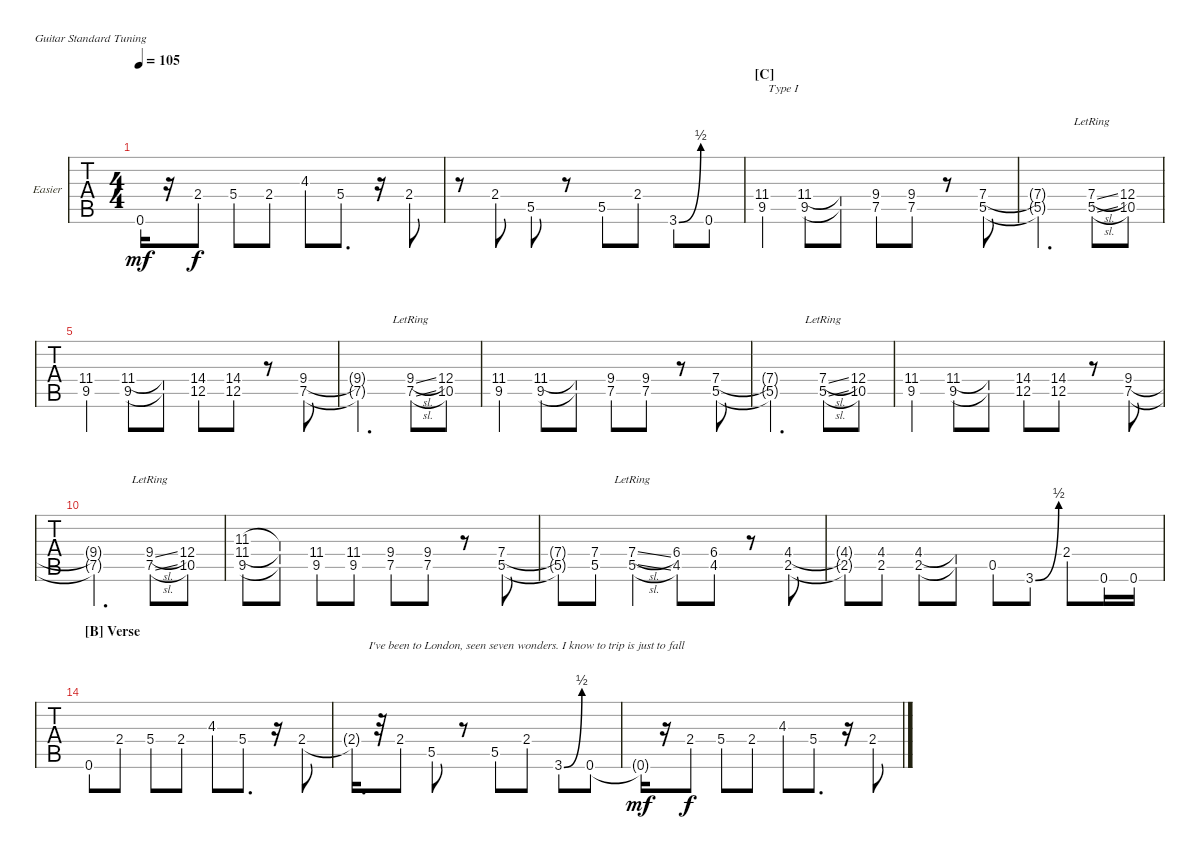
\bracketExtendMode nobrackets
\firstSystemTrackNameOrientation horizontal
\otherSystemsTrackNameOrientation horizontal
\defaultBarNumberDisplay FirstOfSystem
\track ("Guitar ver 1" "Easier") {instrument distortionguitar}
\staff {tabs}
\tuning (E4 B3 G3 D3 A2 E2)
\ts (4 4)
\tempo 105
\clef g2
\ks c
0.6{t}.16{dy mf} r.16 2.4.8{lyrics (0 "") lyrics (1 "") lyrics (2 "") lyrics (3 "") lyrics (4 "") dy f} 5.4.8{lyrics (0 "") lyrics (1 "") lyrics (2 "") lyrics (3 "") lyrics (4 "")} 2.4.8{lyrics (0 "") lyrics (1 "") lyrics (2 "") lyrics (3 "") lyrics (4 "")} 4.3.8{lyrics (0 "") lyrics (1 "") lyrics (2 "") lyrics (3 "") lyrics (4 "")} 5.4.8{d lyrics (0 "") lyrics (1 "") lyrics (2 "") lyrics (3 "") lyrics (4 "")} r.16 2.4.8{lyrics (0 "") lyrics (1 "") lyrics (2 "") lyrics (3 "") lyrics (4 "")} |
r.8{lyrics (0 "") lyrics (1 "") lyrics (2 "") lyrics (3 "") lyrics (4 "")} 2.4.8{lyrics (0 "") lyrics (1 "") lyrics (2 "") lyrics (3 "") lyrics (4 "")} 5.5.8{lyrics (0 "") lyrics (1 "") lyrics (2 "") lyrics (3 "") lyrics (4 "")} r.8 5.5.8{lyrics (0 "") lyrics (1 "") lyrics (2 "") lyrics (3 "") lyrics (4 "")} 2.4.8{lyrics (0 "") lyrics (1 "") lyrics (2 "") lyrics (3 "") lyrics (4 "")} 3.6{be (bend 0 0 28.799999999999997 2)}.8{lyrics (0 "") lyrics (1 "") lyrics (2 "") lyrics (3 "") lyrics (4 "")} 0.6.8{lyrics (0 "") lyrics (1 "") lyrics (2 "") lyrics (3 "") lyrics (4 "")} |
\section ("C" "")
(11.4 9.5).4{txt "  Type I" lyrics (0 "") lyrics (1 "") lyrics (2 "") lyrics (3 "") lyrics (4 "")} (11.4 9.5).8{lyrics (0 "") lyrics (1 "") lyrics (2 "") lyrics (3 "") lyrics (4 "")} (11.4{t} 9.5{t}).8{lyrics (0 "") lyrics (1 "") lyrics (2 "") lyrics (3 "") lyrics (4 "")} (9.4 7.5).8{lyrics (0 "") lyrics (1 "") lyrics (2 "") lyrics (3 "") lyrics (4 "")} (9.4 7.5).8{lyrics (0 "") lyrics (1 "") lyrics (2 "") lyrics (3 "") lyrics (4 "")} r.8 (7.4 5.5).8{lyrics (0 "") lyrics (1 "") lyrics (2 "") lyrics (3 "") lyrics (4 "")} |
(7.4{t} 5.5{t}).2{d lyrics (0 "") lyrics (1 "") lyrics (2 "") lyrics (3 "") lyrics (4 "")} (7.4{sl lr} 5.5{sl lr}).8{lyrics (0 "") lyrics (1 "") lyrics (2 "") lyrics (3 "") lyrics (4 "")} (12.4 10.5).8{lyrics (0 "") lyrics (1 "") lyrics (2 "") lyrics (3 "") lyrics (4 "")} |
(11.4 9.5).4{lyrics (0 "") lyrics (1 "") lyrics (2 "") lyrics (3 "") lyrics (4 "")} (11.4 9.5).8{lyrics (0 "") lyrics (1 "") lyrics (2 "") lyrics (3 "") lyrics (4 "")} (11.4{t} 9.5{t}).8{lyrics (0 "") lyrics (1 "") lyrics (2 "") lyrics (3 "") lyrics (4 "")} (14.4 12.5).8{lyrics (0 "") lyrics (1 "") lyrics (2 "") lyrics (3 "") lyrics (4 "")} (14.4 12.5).8{lyrics (0 "") lyrics (1 "") lyrics (2 "") lyrics (3 "") lyrics (4 "")} r.8 (9.4 7.5).8{lyrics (0 "") lyrics (1 "") lyrics (2 "") lyrics (3 "") lyrics (4 "")} |
(9.4{t} 7.5{t}).2{d lyrics (0 "") lyrics (1 "") lyrics (2 "") lyrics (3 "") lyrics (4 "")} (9.4{sl lr} 7.5{sl lr}).8{lyrics (0 "") lyrics (1 "") lyrics (2 "") lyrics (3 "") lyrics (4 "")} (12.4 10.5).8{lyrics (0 "") lyrics (1 "") lyrics (2 "") lyrics (3 "") lyrics (4 "")} |
(11.4 9.5).4{lyrics (0 "") lyrics (1 "") lyrics (2 "") lyrics (3 "") lyrics (4 "")} (11.4 9.5).8{lyrics (0 "") lyrics (1 "") lyrics (2 "") lyrics (3 "") lyrics (4 "")} (11.4{t} 9.5{t}).8{lyrics (0 "") lyrics (1 "") lyrics (2 "") lyrics (3 "") lyrics (4 "")} (9.4 7.5).8{lyrics (0 "") lyrics (1 "") lyrics (2 "") lyrics (3 "") lyrics (4 "")} (9.4 7.5).8{lyrics (0 "") lyrics (1 "") lyrics (2 "") lyrics (3 "") lyrics (4 "")} r.8 (7.4 5.5).8{lyrics (0 "") lyrics (1 "") lyrics (2 "") lyrics (3 "") lyrics (4 "")} |
(7.4{t} 5.5{t}).2{d lyrics (0 "") lyrics (1 "") lyrics (2 "") lyrics (3 "") lyrics (4 "")} (7.4{sl lr} 5.5{sl lr}).8{lyrics (0 "") lyrics (1 "") lyrics (2 "") lyrics (3 "") lyrics (4 "")} (12.4 10.5).8{lyrics (0 "") lyrics (1 "") lyrics (2 "") lyrics (3 "") lyrics (4 "")} |
(11.4 9.5).4{lyrics (0 "") lyrics (1 "") lyrics (2 "") lyrics (3 "") lyrics (4 "")} (11.4 9.5).8{lyrics (0 "") lyrics (1 "") lyrics (2 "") lyrics (3 "") lyrics (4 "")} (11.4{t} 9.5{t}).8{lyrics (0 "") lyrics (1 "") lyrics (2 "") lyrics (3 "") lyrics (4 "")} (14.4 12.5).8{lyrics (0 "") lyrics (1 "") lyrics (2 "") lyrics (3 "") lyrics (4 "")} (14.4 12.5).8{lyrics (0 "") lyrics (1 "") lyrics (2 "") lyrics (3 "") lyrics (4 "")} r.8 (9.4 7.5).8{lyrics (0 "") lyrics (1 "") lyrics (2 "") lyrics (3 "") lyrics (4 "")} |
(9.4{t} 7.5{t}).2{d lyrics (0 "") lyrics (1 "") lyrics (2 "") lyrics (3 "") lyrics (4 "")} (9.4{sl lr} 7.5{sl lr}).8{lyrics (0 "") lyrics (1 "") lyrics (2 "") lyrics (3 "") lyrics (4 "")} (12.4 10.5).8{lyrics (0 "") lyrics (1 "") lyrics (2 "") lyrics (3 "") lyrics (4 "")} |
(11.4 9.5 11.3).8{lyrics (0 "") lyrics (1 "") lyrics (2 "") lyrics (3 "") lyrics (4 "")} (11.4{t} 9.5{t} 11.3{t}).8{lyrics (0 "") lyrics (1 "") lyrics (2 "") lyrics (3 "") lyrics (4 "")} (11.4 9.5).8{lyrics (0 "") lyrics (1 "") lyrics (2 "") lyrics (3 "") lyrics (4 "")} (11.4 9.5).8{lyrics (0 "") lyrics (1 "") lyrics (2 "") lyrics (3 "") lyrics (4 "")} (9.4 7.5).8{lyrics (0 "") lyrics (1 "") lyrics (2 "") lyrics (3 "") lyrics (4 "")} (9.4 7.5).8{lyrics (0 "") lyrics (1 "") lyrics (2 "") lyrics (3 "") lyrics (4 "")} r.8 (7.4 5.5).8{lyrics (0 "") lyrics (1 "") lyrics (2 "") lyrics (3 "") lyrics (4 "")} |
(7.4{t} 5.5{t}).8{lyrics (0 "") lyrics (1 "") lyrics (2 "") lyrics (3 "") lyrics (4 "")} (7.4 5.5).8{lyrics (0 "") lyrics (1 "") lyrics (2 "") lyrics (3 "") lyrics (4 "")} (7.4{sl lr} 5.5{sl lr}).4{lyrics (0 "") lyrics (1 "") lyrics (2 "") lyrics (3 "") lyrics (4 "")} (6.4 4.5).8{lyrics (0 "") lyrics (1 "") lyrics (2 "") lyrics (3 "") lyrics (4 "")} (6.4 4.5).8{lyrics (0 "") lyrics (1 "") lyrics (2 "") lyrics (3 "") lyrics (4 "")} r.8 (4.4 2.5).8{lyrics (0 "") lyrics (1 "") lyrics (2 "") lyrics (3 "") lyrics (4 "")} |
(4.4{t} 2.5{t}).8{lyrics (0 "") lyrics (1 "") lyrics (2 "") lyrics (3 "") lyrics (4 "")} (4.4 2.5).8{lyrics (0 "") lyrics (1 "") lyrics (2 "") lyrics (3 "") lyrics (4 "")} (4.4 2.5).8{lyrics (0 "") lyrics (1 "") lyrics (2 "") lyrics (3 "") lyrics (4 "")} (4.4{t} 2.5{t}).8{lyrics (0 "") lyrics (1 "") lyrics (2 "") lyrics (3 "") lyrics (4 "")} 0.5.8{lyrics (0 "") lyrics (1 "") lyrics (2 "") lyrics (3 "") lyrics (4 "")} 3.6{be (bend 0 0 60 2)}.8{lyrics (0 "") lyrics (1 "") lyrics (2 "") lyrics (3 "") lyrics (4 "")} 2.4.8{lyrics (0 "") lyrics (1 "") lyrics (2 "") lyrics (3 "") lyrics (4 "")} 0.6.16{lyrics (0 "") lyrics (1 "") lyrics (2 "") lyrics (3 "") lyrics (4 "")} 0.6.16{lyrics (0 "") lyrics (1 "") lyrics (2 "") lyrics (3 "") lyrics (4 "")} |
\section ("B" "Verse")
0.6.8{lyrics (0 "") lyrics (1 "") lyrics (2 "") lyrics (3 "") lyrics (4 "")} 2.4.8{lyrics (0 "") lyrics (1 "") lyrics (2 "") lyrics (3 "") lyrics (4 "")} 5.4.8{lyrics (0 "") lyrics (1 "") lyrics (2 "") lyrics (3 "") lyrics (4 "")} 2.4.8{lyrics (0 "") lyrics (1 "") lyrics (2 "") lyrics (3 "") lyrics (4 "")} 4.3.8{lyrics (0 "") lyrics (1 "") lyrics (2 "") lyrics (3 "") lyrics (4 "")} 5.4.8{d lyrics (0 "") lyrics (1 "") lyrics (2 "") lyrics (3 "") lyrics (4 "")} r.16 2.4.8{lyrics (0 "") lyrics (1 "") lyrics (2 "") lyrics (3 "") lyrics (4 "")} |
2.4{t}.16{d lyrics (0 "") lyrics (1 "") lyrics (2 "") lyrics (3 "") lyrics (4 "")} r.32 2.4.8{lyrics (0 "") lyrics (1 "") lyrics (2 "") lyrics (3 "") lyrics (4 "")} 5.5.8{lyrics (0 "") lyrics (1 "") lyrics (2 "") lyrics (3 "") lyrics (4 "")} r.8 5.5.8{lyrics (0 "") lyrics (1 "") lyrics (2 "") lyrics (3 "") lyrics (4 "")} 2.4.8{lyrics (0 "I've been to London, seen seven wonders. I know to trip is just to fall") lyrics (1 "") lyrics (2 "") lyrics (3 "") lyrics (4 "")} 3.6{be (bend 0 0 28.799999999999997 2)}.8{lyrics (0 "") lyrics (1 "") lyrics (2 "") lyrics (3 "") lyrics (4 "")} 0.6.8{lyrics (0 "") lyrics (1 "") lyrics (2 "") lyrics (3 "") lyrics (4 "")} |
0.6{t}.16{lyrics (0 "") lyrics (1 "") lyrics (2 "") lyrics (3 "") lyrics (4 "") dy mf} r.16 2.4.8{lyrics (0 "") lyrics (1 "") lyrics (2 "") lyrics (3 "") lyrics (4 "") dy f} 5.4.8{lyrics (0 "") lyrics (1 "") lyrics (2 "") lyrics (3 "") lyrics (4 "")} 2.4.8{lyrics (0 "") lyrics (1 "") lyrics (2 "") lyrics (3 "") lyrics (4 "")} 4.3.8{lyrics (0 "") lyrics (1 "") lyrics (2 "") lyrics (3 "") lyrics (4 "")} 5.4.8{d lyrics (0 "") lyrics (1 "") lyrics (2 "") lyrics (3 "") lyrics (4 "")} r.16 2.4.8{lyrics (0 "") lyrics (1 "") lyrics (2 "") lyrics (3 "") lyrics (4 "")}
